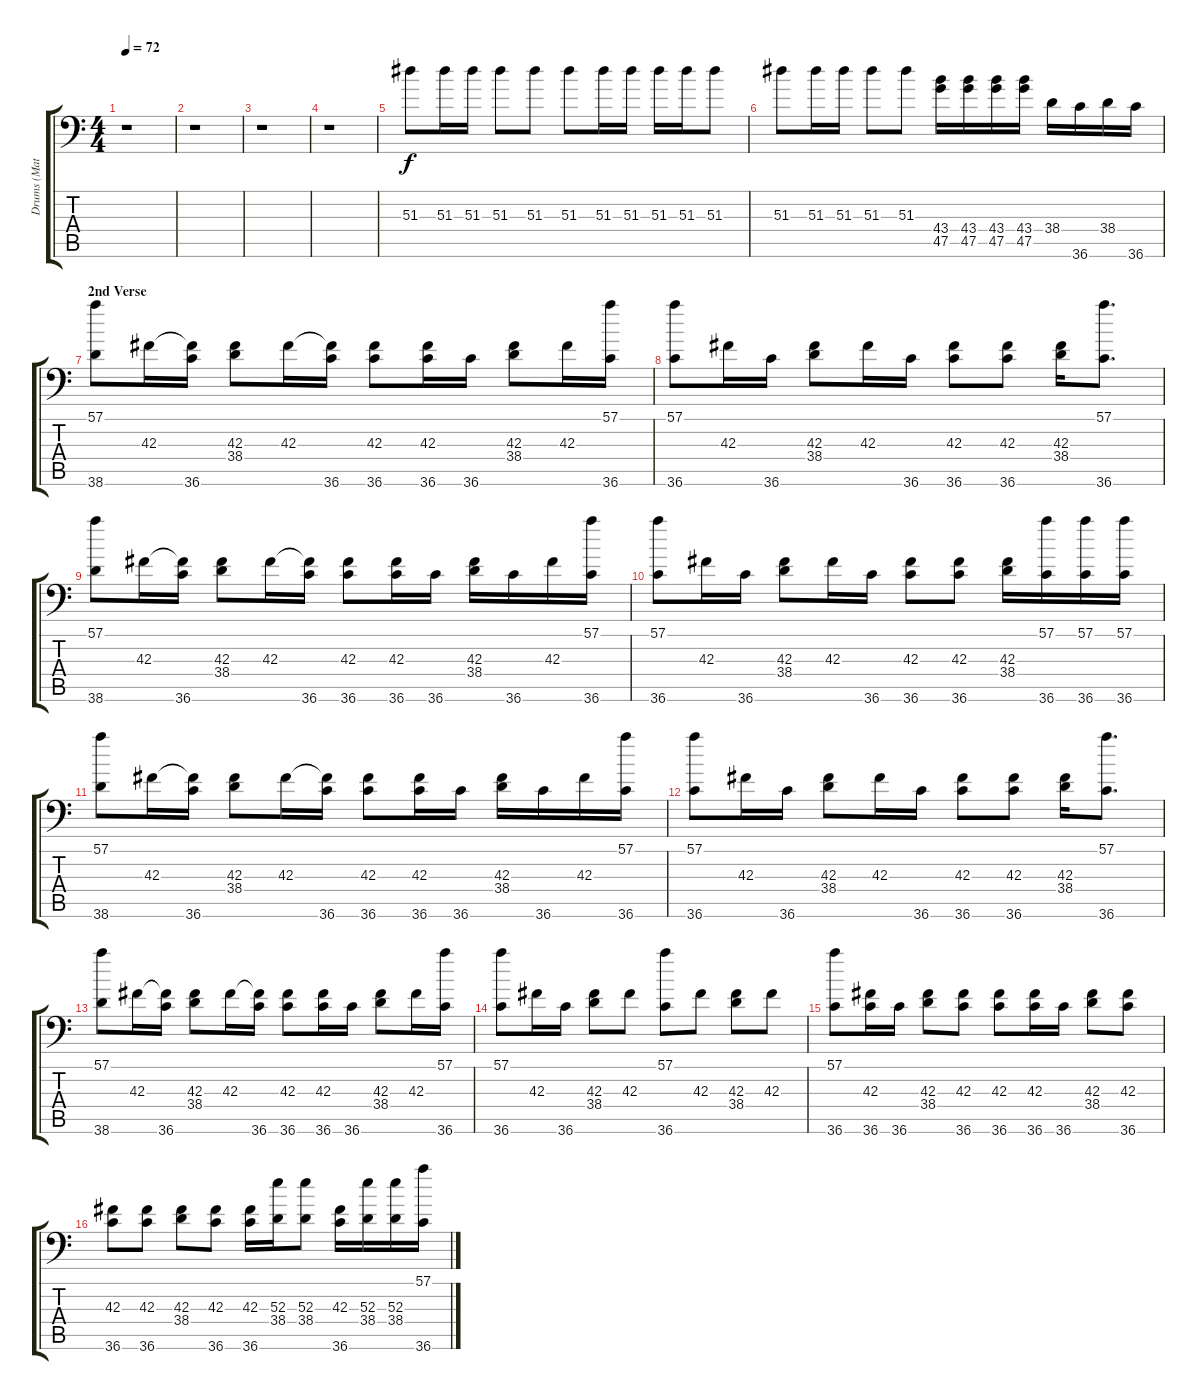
\track ("Drums (Matt)" "Drums (Mat") {instrument acousticgrandpiano}
\staff {score tabs}
\tuning (C-1 C-1 C-1 C-1 C-1 C-1) {hide}
\ts (4 4)
\tempo 72
\clef f4
\ks c
r.1{dy mf} |
r.1 |
r.1 |
r.1 |
51.3.8{dy f} 51.3.16 51.3.16 51.3.8 51.3.8 51.3.8 51.3.16 51.3.16 51.3.16 51.3.16 51.3.8 |
51.3.8 51.3.16 51.3.16 51.3.8 51.3.8 (43.4 47.5).16 (43.4 47.5).16 (43.4 47.5).16 (43.4 47.5).16 38.4.16 36.6.16 38.4.16 36.6.16 |
\section ("" "2nd Verse")
(57.1 38.6).8 42.3.16 (42.3{t} 36.6).16 (42.3 38.4).8 42.3.16 (42.3{t} 36.6).16 (42.3 36.6).8 (42.3 36.6).16 36.6.16 (42.3 38.4).8 42.3.16 (57.1 36.6).16 |
(57.1 36.6).8 42.3.16 36.6.16 (42.3 38.4).8 42.3.16 36.6.16 (42.3 36.6).8 (42.3 36.6).8 (42.3 38.4).16 (57.1 36.6).8{d} |
(57.1 38.6).8 42.3.16 (42.3{t} 36.6).16 (42.3 38.4).8 42.3.16 (42.3{t} 36.6).16 (42.3 36.6).8 (42.3 36.6).16 36.6.16 (42.3 38.4).16 36.6.16 42.3.16 (57.1 36.6).16 |
(57.1 36.6).8 42.3.16 36.6.16 (42.3 38.4).8 42.3.16 36.6.16 (42.3 36.6).8 (42.3 36.6).8 (42.3 38.4).16 (57.1 36.6).16 (57.1 36.6).16 (57.1 36.6).16 |
(57.1 38.6).8 42.3.16 (42.3{t} 36.6).16 (42.3 38.4).8 42.3.16 (42.3{t} 36.6).16 (42.3 36.6).8 (42.3 36.6).16 36.6.16 (42.3 38.4).16 36.6.16 42.3.16 (57.1 36.6).16 |
(57.1 36.6).8 42.3.16 36.6.16 (42.3 38.4).8 42.3.16 36.6.16 (42.3 36.6).8 (42.3 36.6).8 (42.3 38.4).16 (57.1 36.6).8{d} |
(57.1 38.6).8 42.3.16 (42.3{t} 36.6).16 (42.3 38.4).8 42.3.16 (42.3{t} 36.6).16 (42.3 36.6).8 (42.3 36.6).16 36.6.16 (42.3 38.4).8 42.3.16 (57.1 36.6).16 |
(57.1 36.6).8 42.3.16 36.6.16 (42.3 38.4).8 42.3.8 (57.1 36.6).8 42.3.8 (42.3 38.4).8 42.3.8 |
(57.1 36.6).8 (42.3 36.6).16 36.6.16 (42.3 38.4).8 (42.3 36.6).8 (42.3 36.6).8 (42.3 36.6).16 36.6.16 (42.3 38.4).8 (42.3 36.6).8 |
(42.3 36.6).8 (42.3 36.6).8 (42.3 38.4).8 (42.3 36.6).8 (42.3 36.6).16 (52.3 38.4).16 (52.3 38.4).8 (42.3 36.6).16 (52.3 38.4).16 (52.3 38.4).16 (57.1 36.6).16
